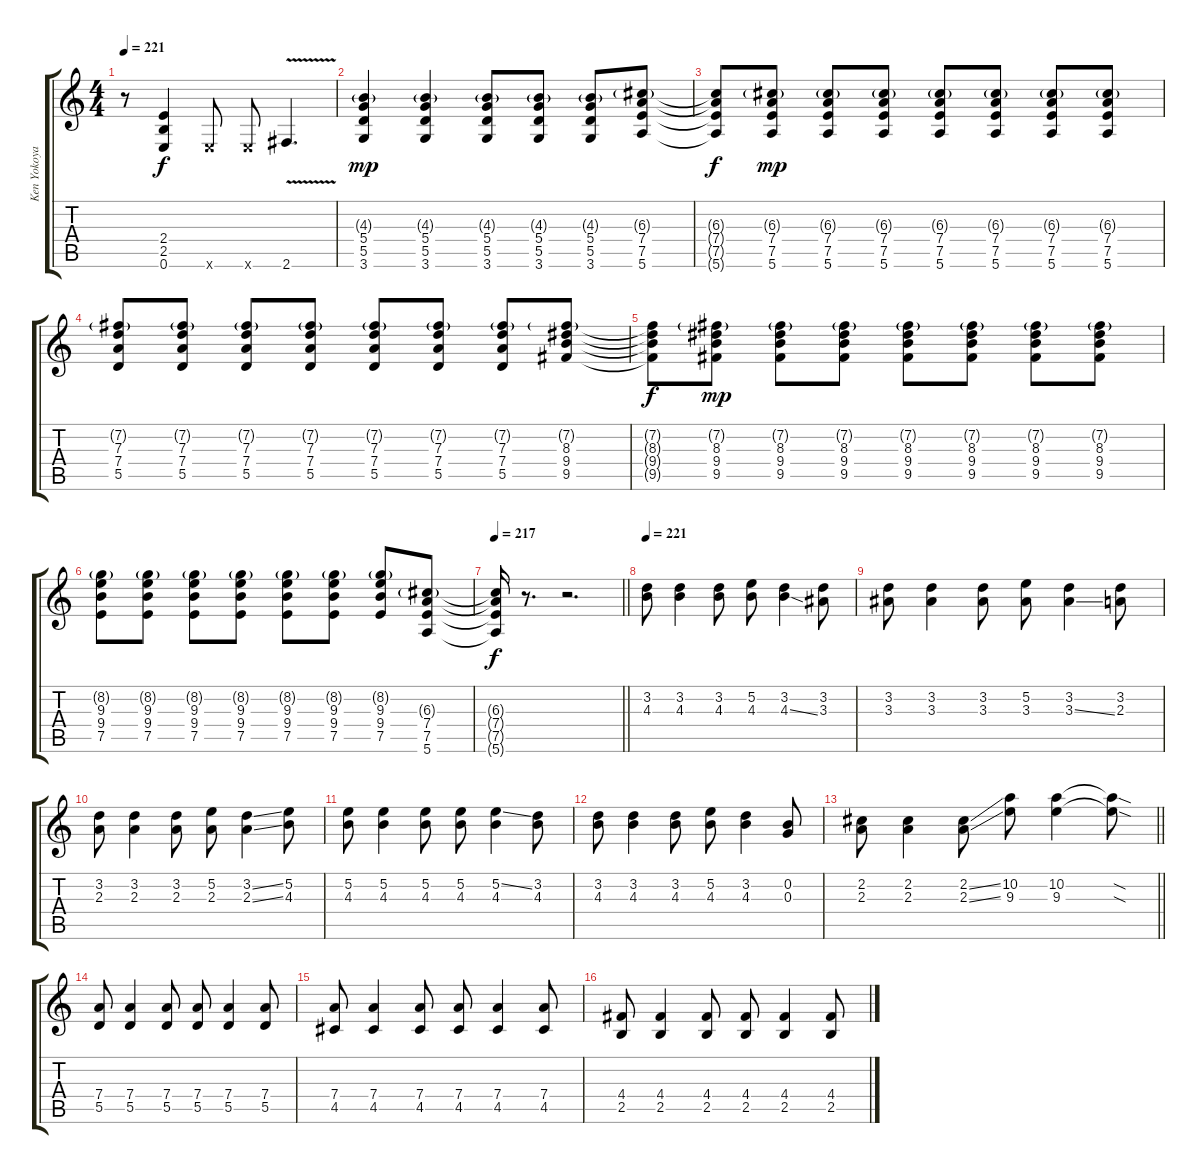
\track ("Ken Yokoyama" "Ken Yokoya") {instrument distortionguitar}
\staff {score tabs}
\tuning (E4 B3 G3 D3 A2 E2) {hide}
\ts (4 4)
\tempo 221
\clef g2
\ks c
r.8{dy f} (2.4 2.5 0.6).4 0.6{x}.8 0.6{x}.8 2.6{v}.4{d} |
(4.3{g} 5.4 5.5 3.6).4{dy mp} (4.3{g} 5.4 5.5 3.6).4 (4.3{g} 5.4 5.5 3.6).8 (4.3{g} 5.4 5.5 3.6).8 (4.3{g} 5.4 5.5 3.6).8 (6.3{g} 7.4 7.5 5.6).8 |
(6.3{t} 7.4{t} 7.5{t} 5.6{t}).8{dy f} (6.3{g} 7.4 7.5 5.6).8{dy mp} (6.3{g} 7.4 7.5 5.6).8 (6.3{g} 7.4 7.5 5.6).8 (6.3{g} 7.4 7.5 5.6).8 (6.3{g} 7.4 7.5 5.6).8 (6.3{g} 7.4 7.5 5.6).8 (6.3{g} 7.4 7.5 5.6).8 |
(7.2{g} 7.3 7.4 5.5).8 (7.2{g} 7.3 7.4 5.5).8 (7.2{g} 7.3 7.4 5.5).8 (7.2{g} 7.3 7.4 5.5).8 (7.2{g} 7.3 7.4 5.5).8 (7.2{g} 7.3 7.4 5.5).8 (7.2{g} 7.3 7.4 5.5).8 (7.2{g} 8.3 9.4 9.5).8 |
(7.2{t} 8.3{t} 9.4{t} 9.5{t}).8{dy f} (7.2{g} 8.3 9.4 9.5).8{dy mp} (7.2{g} 8.3 9.4 9.5).8 (7.2{g} 8.3 9.4 9.5).8 (7.2{g} 8.3 9.4 9.5).8 (7.2{g} 8.3 9.4 9.5).8 (7.2{g} 8.3 9.4 9.5).8 (7.2{g} 8.3 9.4 9.5).8 |
(8.2{g} 9.3 9.4 7.5).8 (8.2{g} 9.3 9.4 7.5).8 (8.2{g} 9.3 9.4 7.5).8 (8.2{g} 9.3 9.4 7.5).8 (8.2{g} 9.3 9.4 7.5).8 (8.2{g} 9.3 9.4 7.5).8 (8.2{g} 9.3 9.4 7.5).8 (6.3{g} 7.4 7.5 5.6).8 |
\tempo 217
\barLineRight lightlight
(6.3{t} 7.4{t} 7.5{t} 5.6{t}).16{dy f} r.8{d} r.2{d} |
\section ("" "")
\tempo 221
(3.2 4.3).8 (3.2 4.3).4 (3.2 4.3).8 (5.2 4.3).8 (3.2 4.3{ss}).4 (3.2 3.3).8 |
(3.2 3.3).8 (3.2 3.3).4 (3.2 3.3).8 (5.2 3.3).8 (3.2 3.3{ss}).4 (3.2 2.3).8 |
(3.2 2.3).8 (3.2 2.3).4 (3.2 2.3).8 (5.2 2.3).8 (3.2{ss} 2.3{ss}).4 (5.2 4.3).8 |
(5.2 4.3).8 (5.2 4.3).4 (5.2 4.3).8 (5.2 4.3).8 (5.2{ss} 4.3).4 (3.2 4.3).8 |
(3.2 4.3).8 (3.2 4.3).4 (3.2 4.3).8 (5.2 4.3).8 (3.2 4.3).4 (0.2 0.3).8 |
\barLineRight lightlight
(2.2 2.3).8 (2.2 2.3).4 (2.2{ss} 2.3{ss}).8 (10.2 9.3).8 (10.2 9.3).4 (10.2{sod t} 9.3{sod t}).8 |
\section ("" "")
(7.4 5.5).8 (7.4 5.5).4 (7.4 5.5).8 (7.4 5.5).8 (7.4 5.5).4 (7.4 5.5).8 |
(7.4 4.5).8 (7.4 4.5).4 (7.4 4.5).8 (7.4 4.5).8 (7.4 4.5).4 (7.4 4.5).8 |
(4.4 2.5).8 (4.4 2.5).4 (4.4 2.5).8 (4.4 2.5).8 (4.4 2.5).4 (4.4 2.5).8
